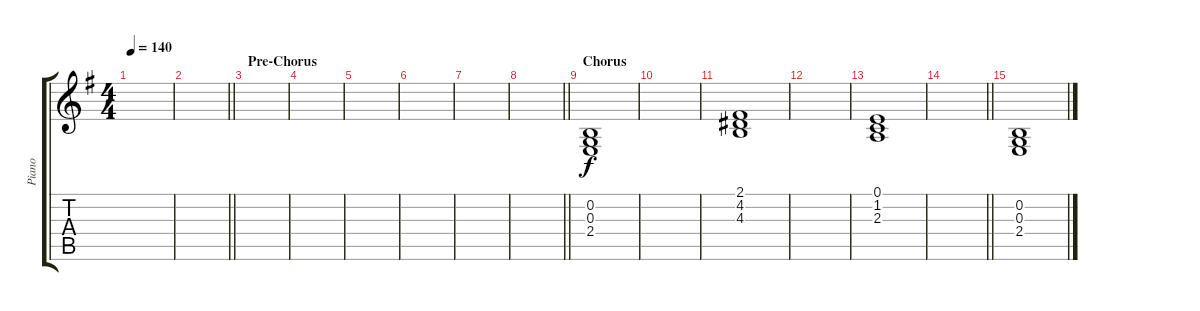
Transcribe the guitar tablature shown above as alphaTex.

\track ("Piano" "Piano") {instrument acousticgrandpiano}
\staff {score tabs}
\tuning (E4 B3 G3 D3 A2 E2) {hide}
\ts (4 4)
\tempo 140
\clef g2
\ks g
|
\barLineRight lightlight
|
\section ("" "Pre-Chorus")
|
|
|
|
|
\barLineRight lightlight
|
\section ("" "Chorus")
(0.2 0.3 2.4).1 |
|
(2.1 4.2 4.3).1 |
|
(0.1 1.2 2.3).1 |
\barLineRight lightlight
|
(0.2 0.3 2.4).1
